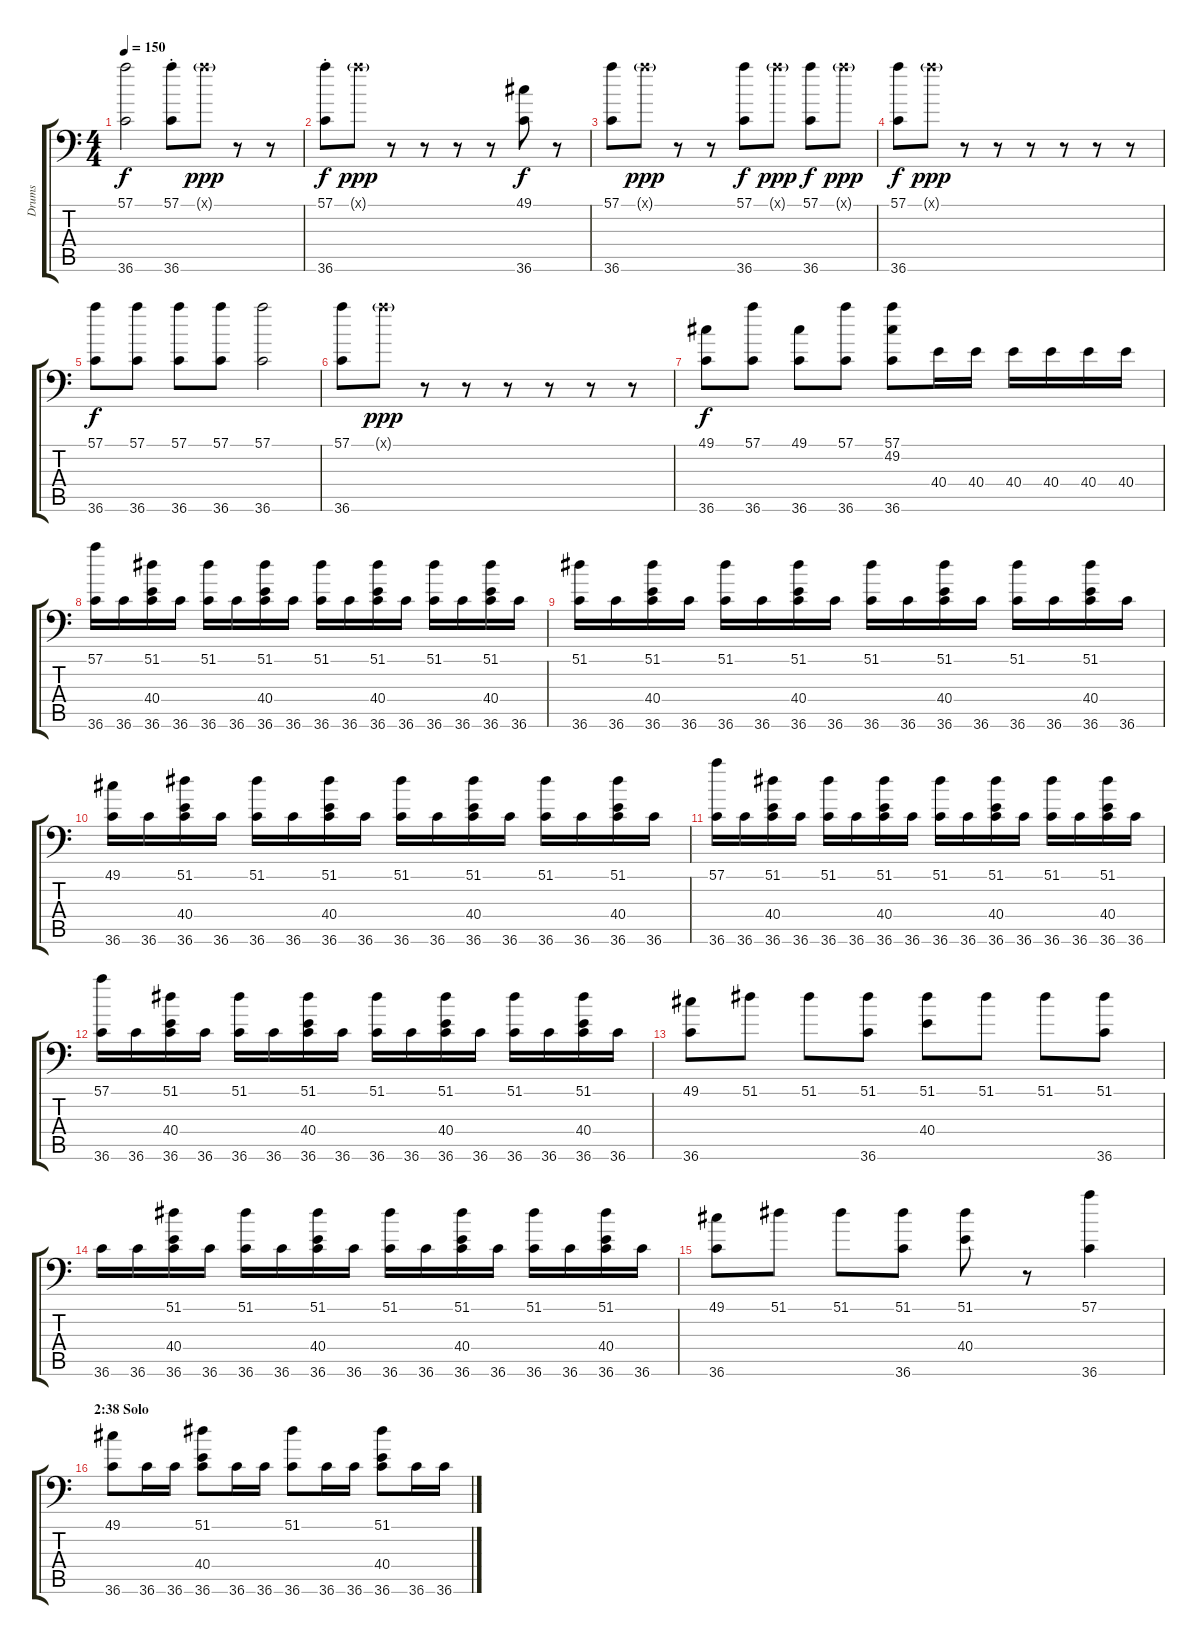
\track ("Drums" "Drums") {instrument acousticgrandpiano}
\staff {score tabs}
\tuning (C-1 C-1 C-1 C-1 C-1 C-1) {hide}
\ts (4 4)
\tempo 150
\clef f4
\ks c
(57.1 36.6).2{dy f} (57.1{st} 36.6).8 57.1{g x}.8{dy ppp} r.8 r.8 |
(57.1{st} 36.6).8{dy f} 57.1{g x}.8{dy ppp} r.8 r.8 r.8 r.8 (49.1 36.6).8{dy f} r.8 |
(57.1 36.6).8 57.1{g x}.8{dy ppp} r.8 r.8 (57.1 36.6).8{dy f} 57.1{g x}.8{dy ppp} (57.1 36.6).8{dy f} 57.1{g x}.8{dy ppp} |
(57.1 36.6).8{dy f} 57.1{g x}.8{dy ppp} r.8 r.8 r.8 r.8 r.8 r.8 |
(57.1 36.6).8{dy f} (57.1 36.6).8 (57.1 36.6).8 (57.1 36.6).8 (57.1 36.6).2 |
(57.1 36.6).8 57.1{g x}.8{dy ppp} r.8 r.8 r.8 r.8 r.8 r.8 |
(49.1 36.6).8{dy f} (57.1 36.6).8 (49.1 36.6).8 (57.1 36.6).8 (57.1 49.2 36.6).8 40.4.16 40.4.16 40.4.16 40.4.16 40.4.16 40.4.16 |
(57.1 36.6).16 36.6.16 (51.1 40.4 36.6).16 36.6.16 (51.1 36.6).16 36.6.16 (51.1 40.4 36.6).16 36.6.16 (51.1 36.6).16 36.6.16 (51.1 40.4 36.6).16 36.6.16 (51.1 36.6).16 36.6.16 (51.1 40.4 36.6).16 36.6.16 |
(51.1 36.6).16 36.6.16 (51.1 40.4 36.6).16 36.6.16 (51.1 36.6).16 36.6.16 (51.1 40.4 36.6).16 36.6.16 (51.1 36.6).16 36.6.16 (51.1 40.4 36.6).16 36.6.16 (51.1 36.6).16 36.6.16 (51.1 40.4 36.6).16 36.6.16 |
(49.1 36.6).16 36.6.16 (51.1 40.4 36.6).16 36.6.16 (51.1 36.6).16 36.6.16 (51.1 40.4 36.6).16 36.6.16 (51.1 36.6).16 36.6.16 (51.1 40.4 36.6).16 36.6.16 (51.1 36.6).16 36.6.16 (51.1 40.4 36.6).16 36.6.16 |
(57.1 36.6).16 36.6.16 (51.1 40.4 36.6).16 36.6.16 (51.1 36.6).16 36.6.16 (51.1 40.4 36.6).16 36.6.16 (51.1 36.6).16 36.6.16 (51.1 40.4 36.6).16 36.6.16 (51.1 36.6).16 36.6.16 (51.1 40.4 36.6).16 36.6.16 |
(57.1 36.6).16 36.6.16 (51.1 40.4 36.6).16 36.6.16 (51.1 36.6).16 36.6.16 (51.1 40.4 36.6).16 36.6.16 (51.1 36.6).16 36.6.16 (51.1 40.4 36.6).16 36.6.16 (51.1 36.6).16 36.6.16 (51.1 40.4 36.6).16 36.6.16 |
(49.1 36.6).8 51.1.8 51.1.8 (51.1 36.6).8 (51.1 40.4).8 51.1.8 51.1.8 (51.1 36.6).8 |
36.6.16 36.6.16 (51.1 40.4 36.6).16 36.6.16 (51.1 36.6).16 36.6.16 (51.1 40.4 36.6).16 36.6.16 (51.1 36.6).16 36.6.16 (51.1 40.4 36.6).16 36.6.16 (51.1 36.6).16 36.6.16 (51.1 40.4 36.6).16 36.6.16 |
(49.1 36.6).8 51.1.8 51.1.8 (51.1 36.6).8 (51.1 40.4).8 r.8 (57.1 36.6).4 |
\section ("" "2:38 Solo")
(49.1 36.6).8 36.6.16 36.6.16 (51.1 40.4 36.6).8 36.6.16 36.6.16 (51.1 36.6).8 36.6.16 36.6.16 (51.1 40.4 36.6).8 36.6.16 36.6.16
